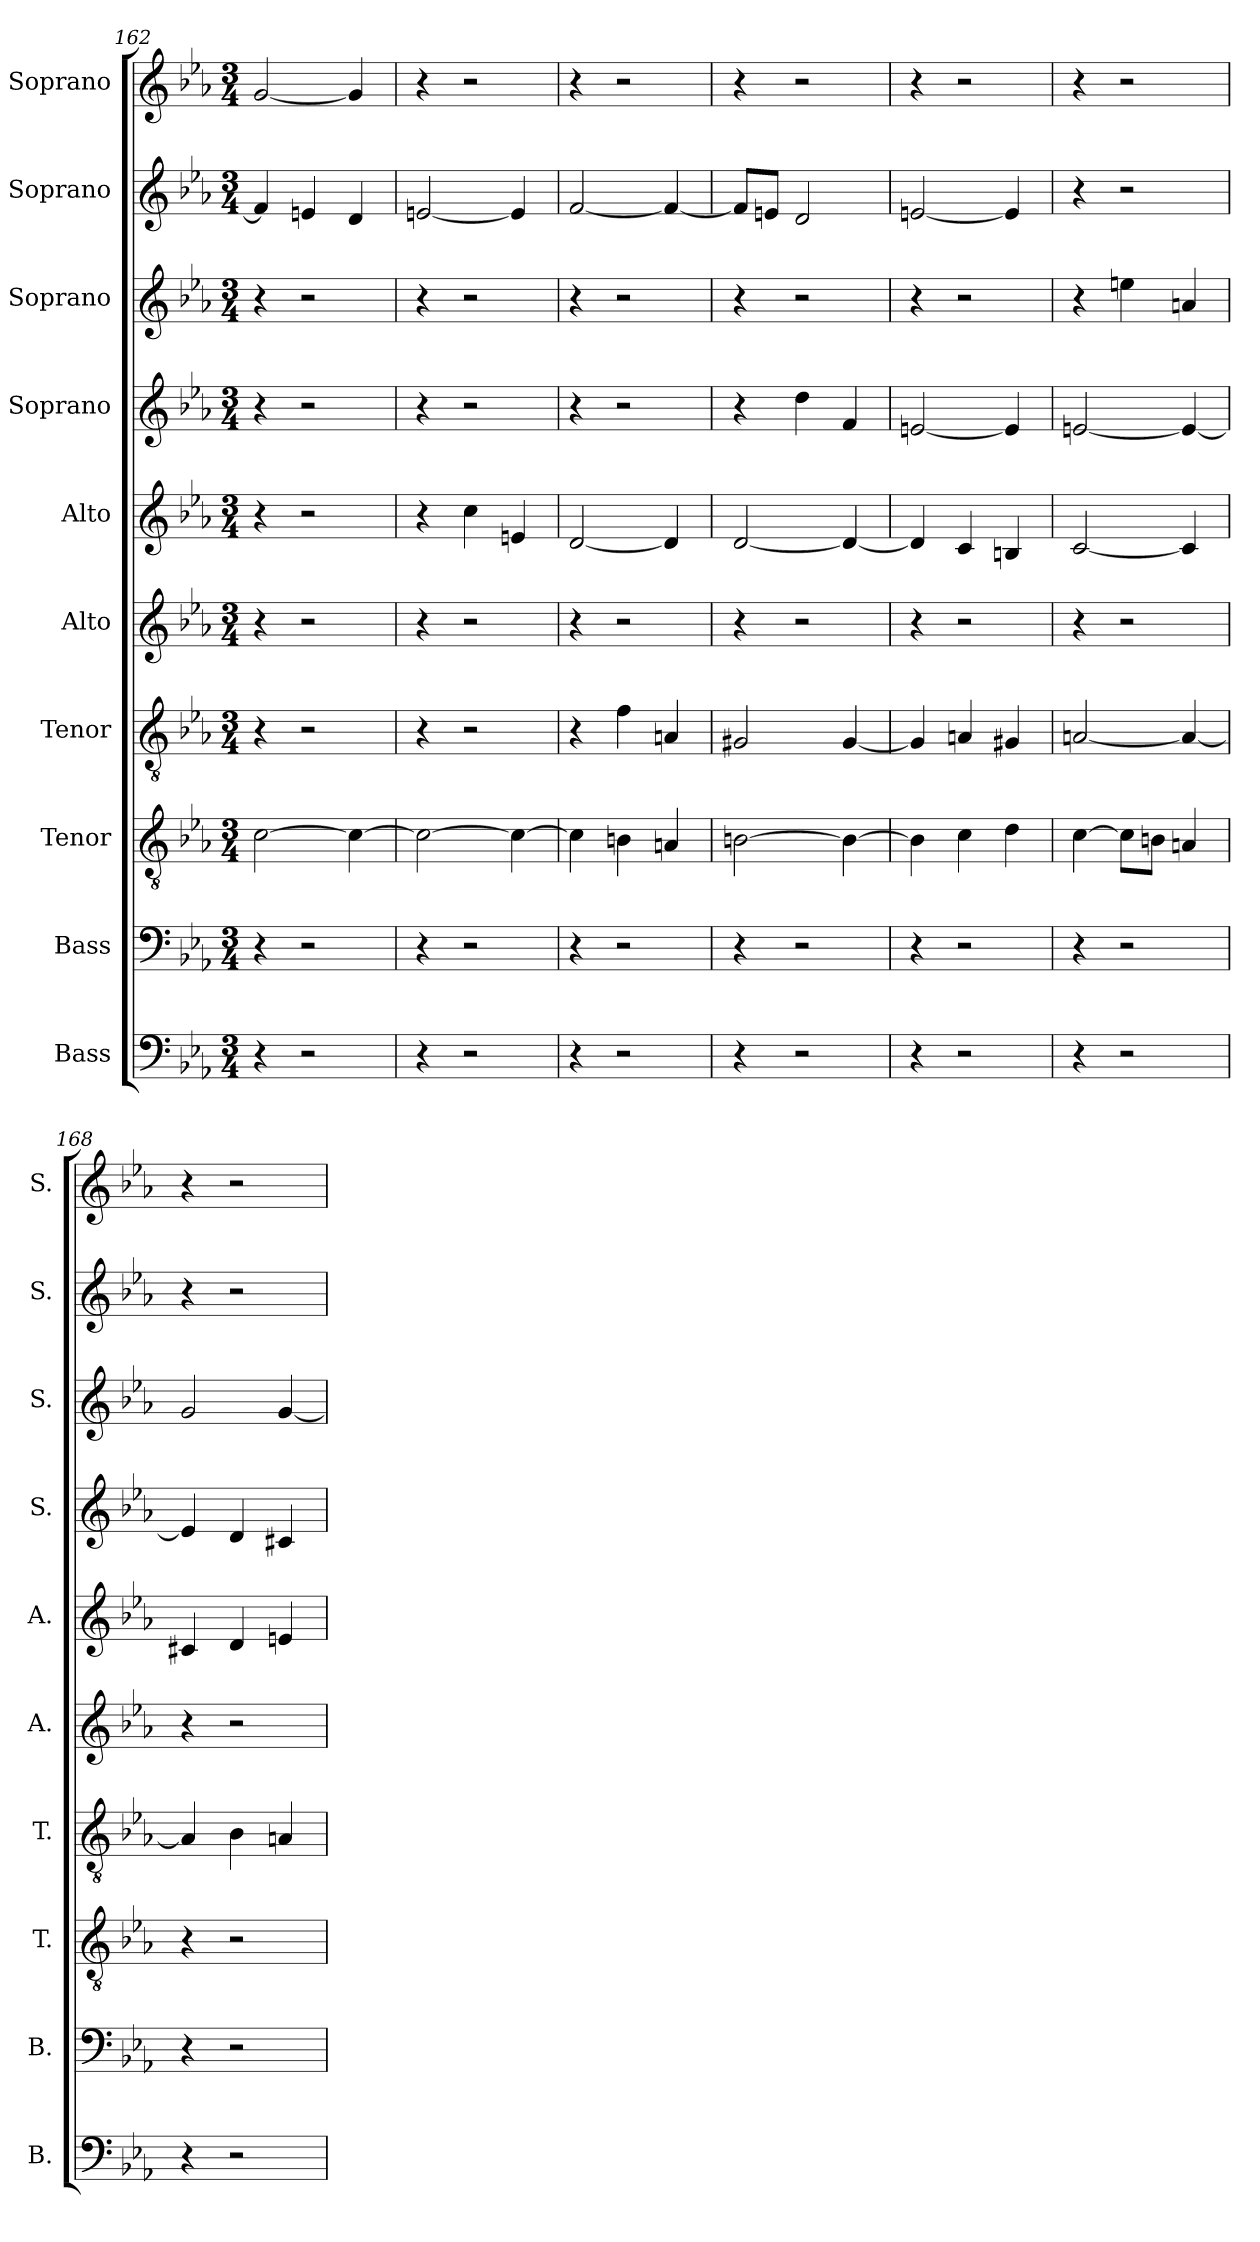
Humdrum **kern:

**kern	**kern	**kern	**kern	**kern	**kern	**kern	**kern	**kern	**kern
*part10	*part9	*part8	*part7	*part6	*part5	*part4	*part3	*part2	*part1
*staff10	*staff9	*staff8	*staff7	*staff6	*staff5	*staff4	*staff3	*staff2	*staff1
*I"Bass	*I"Bass	*I"Tenor	*I"Tenor	*I"Alto	*I"Alto	*I"Soprano	*I"Soprano	*I"Soprano	*I"Soprano
*I'B.	*I'B.	*I'T.	*I'T.	*I'A.	*I'A.	*I'S.	*I'S.	*I'S.	*I'S.
*clefF4	*clefF4	*clefGv2	*clefGv2	*clefG2	*clefG2	*clefG2	*clefG2	*clefG2	*clefG2
*k[b-e-a-]	*k[b-e-a-]	*k[b-e-a-]	*k[b-e-a-]	*k[b-e-a-]	*k[b-e-a-]	*k[b-e-a-]	*k[b-e-a-]	*k[b-e-a-]	*k[b-e-a-]
*M3/4	*M3/4	*M3/4	*M3/4	*M3/4	*M3/4	*M3/4	*M3/4	*M3/4	*M3/4
=162	=162	=162	=162	=162	=162	=162	=162	=162	=162
4r	4r	[2c\	4r	4r	4r	4r	4r	4f/]	[2g/
2r	2r	.	2r	2r	2r	2r	2r	4en/	.
.	.	4c\_	.	.	.	.	.	4d/	4g/]
=163	=163	=163	=163	=163	=163	=163	=163	=163	=163
4r	4r	2c\_	4r	4r	4r	4r	4r	[2en/	4r
2r	2r	.	2r	2r	4cc\	2r	2r	.	2r
.	.	4c\_	.	.	4en/	.	.	4e/]	.
=164	=164	=164	=164	=164	=164	=164	=164	=164	=164
4r	4r	4c\]	4r	4r	[2d/	4r	4r	[2f/	4r
2r	2r	4Bn\	4f\	2r	.	2r	2r	.	2r
.	.	4An/	4An/	.	4d/]	.	.	4f/_	.
=165	=165	=165	=165	=165	=165	=165	=165	=165	=165
4r	4r	[2Bn\	2G#X/	4r	[2d/	4r	4r	8f/L]	4r
.	.	.	.	.	.	.	.	8en/J	.
2r	2r	.	.	2r	.	4dd\	2r	2d/	2r
.	.	4B\_	[4G#/	.	4d/_	4f/	.	.	.
=166	=166	=166	=166	=166	=166	=166	=166	=166	=166
4r	4r	4B\]	4G#/]	4r	4d/]	[2en/	4r	[2en/	4r
2r	2r	4c\	4An/	2r	4c/	.	2r	.	2r
.	.	4d\	4G#X/	.	4Bn/	4e/]	.	4e/]	.
!!LO:PB:g=z
=167	=167	=167	=167	=167	=167	=167	=167	=167	=167
4r	4r	[4c\	[2An/	4r	[2c/	[2en/	4r	4r	4r
2r	2r	8c\L]	.	2r	.	.	4een\	2r	2r
.	.	8Bn\J	.	.	.	.	.	.	.
.	.	4An/	4A/_	.	4c/]	4e/_	4an/	.	.
=168	=168	=168	=168	=168	=168	=168	=168	=168	=168
4r	4r	4r	4A/]	4r	4c#X/	4e/]	2g/	4r	4r
2r	2r	2r	4B-\	2r	4d/	4d/	.	2r	2r
.	.	.	4An/	.	4en/	4c#X/	[4g/	.	.
=	=	=	=	=	=	=	=	=	=
*-	*-	*-	*-	*-	*-	*-	*-	*-	*-
